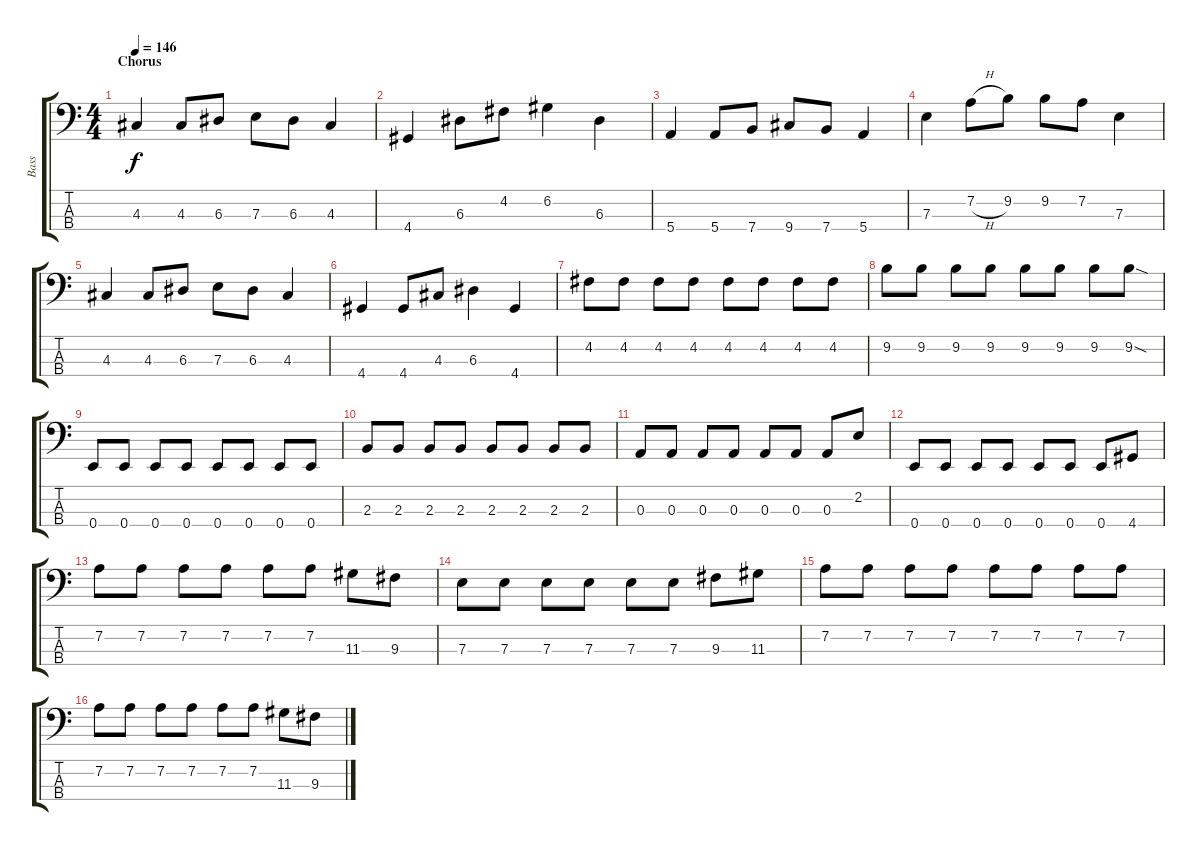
\track ("Bass" "Bass") {instrument electricbasspick}
\staff {score tabs}
\tuning (G2 D2 A1 E1) {hide}
\ts (4 4)
\section ("" "Chorus")
\tempo 146
\clef f4
\ks c
4.3.4{dy f} 4.3.8 6.3.8 7.3.8 6.3.8 4.3.4 |
4.4.4 6.3.8 4.2.8 6.2.4 6.3.4 |
5.4.4 5.4.8 7.4.8 9.4.8 7.4.8 5.4.4 |
7.3.4 7.2{h}.8 9.2.8 9.2.8 7.2.8 7.3.4 |
4.3.4 4.3.8 6.3.8 7.3.8 6.3.8 4.3.4 |
4.4.4 4.4.8 4.3.8 6.3.4 4.4.4 |
4.2.8 4.2.8 4.2.8 4.2.8 4.2.8 4.2.8 4.2.8 4.2.8 |
9.2.8 9.2.8 9.2.8 9.2.8 9.2.8 9.2.8 9.2.8 9.2{sod}.8 |
0.4.8 0.4.8 0.4.8 0.4.8 0.4.8 0.4.8 0.4.8 0.4.8 |
2.3.8 2.3.8 2.3.8 2.3.8 2.3.8 2.3.8 2.3.8 2.3.8 |
0.3.8 0.3.8 0.3.8 0.3.8 0.3.8 0.3.8 0.3.8 2.2.8 |
0.4.8 0.4.8 0.4.8 0.4.8 0.4.8 0.4.8 0.4.8 4.4.8 |
7.2.8 7.2.8 7.2.8 7.2.8 7.2.8 7.2.8 11.3.8 9.3.8 |
7.3.8 7.3.8 7.3.8 7.3.8 7.3.8 7.3.8 9.3.8 11.3.8 |
7.2.8 7.2.8 7.2.8 7.2.8 7.2.8 7.2.8 7.2.8 7.2.8 |
7.2.8 7.2.8 7.2.8 7.2.8 7.2.8 7.2.8 11.3.8 9.3.8
